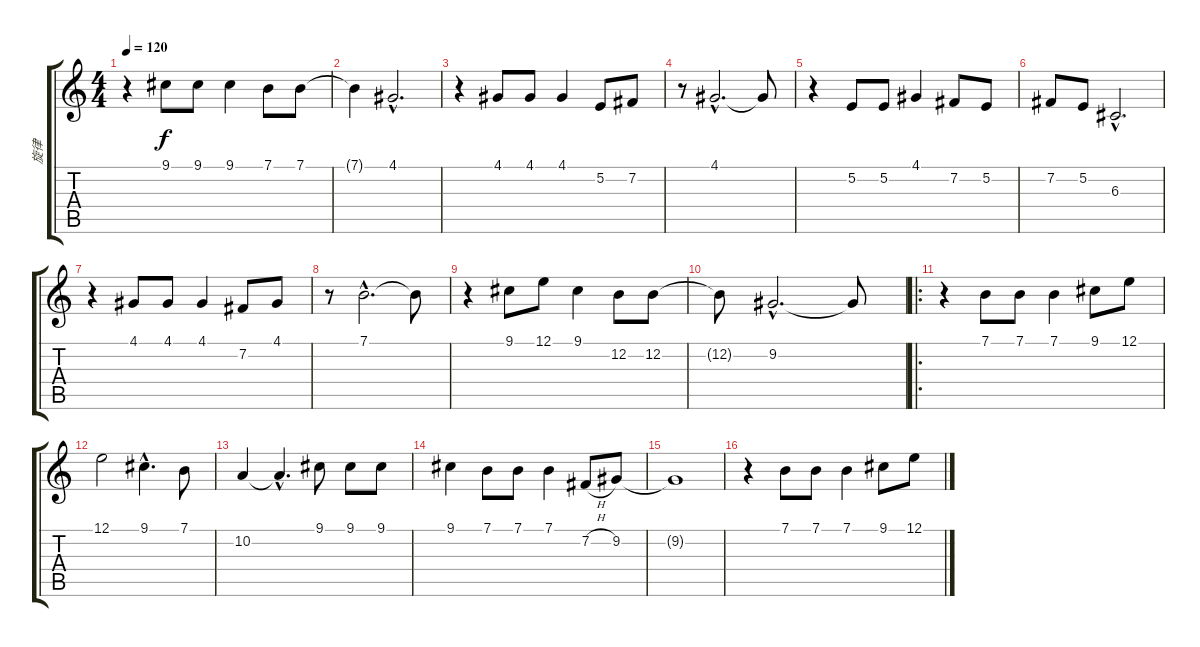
\track ("旋律" "旋律") {instrument baritonesax}
\staff {score tabs}
\tuning (E4 B3 G3 D3 A2 E2) {hide}
\ts (4 4)
\tempo 120
\clef g2
\ks c
r.4{dy f} 9.1.8 9.1.8 9.1.4 7.1.8 7.1.8 |
7.1{t}.4 4.1{hac}.2{d} |
r.4 4.1.8 4.1.8 4.1.4 5.2.8 7.2.8 |
r.8 4.1{hac}.2{d} 4.1{t}.8 |
r.4 5.2.8 5.2.8 4.1.4 7.2.8 5.2.8 |
7.2.8 5.2.8 6.3{hac}.2{d} |
r.4 4.1.8 4.1.8 4.1.4 7.2.8 4.1.8 |
r.8 7.1{hac}.2{d} 7.1{t}.8 |
r.4 9.1.8 12.1.8 9.1.4 12.2.8 12.2.8 |
12.2{t}.8 9.2{hac}.2{d} 9.2{t}.8 |
\ro
r.4 7.1.8 7.1.8 7.1.4 9.1.8 12.1.8 |
12.1.2 9.1{hac}.4{d} 7.1.8 |
10.2.4 10.2{hac t}.4{d} 9.1.8 9.1.8 9.1.8 |
9.1.4 7.1.8 7.1.8 7.1.4 7.2{h}.8 9.2.8 |
9.2{t}.1 |
r.4 7.1.8 7.1.8 7.1.4 9.1.8 12.1.8
